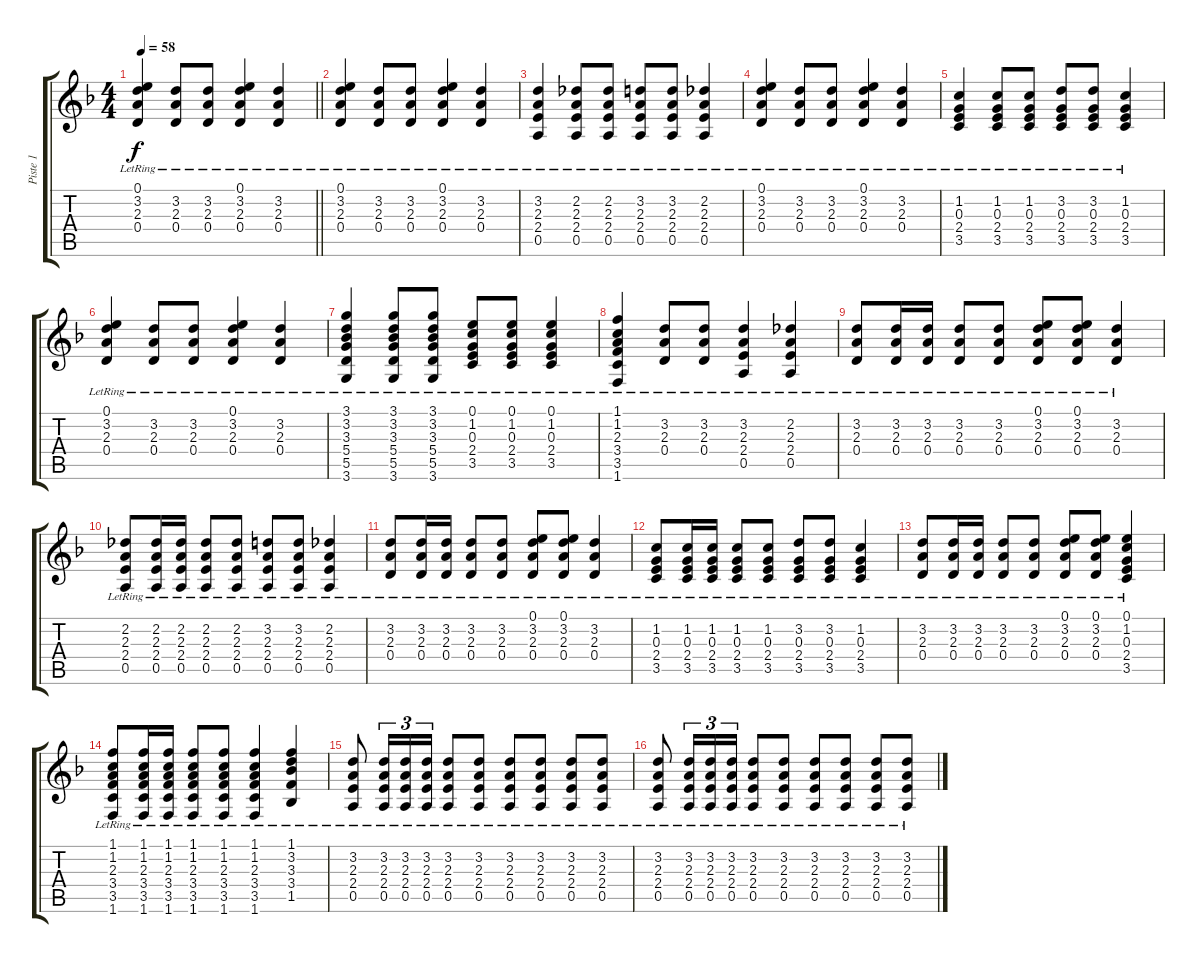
\track ("Piste 1" "Piste 1") {instrument acousticguitarsteel}
\staff {score tabs}
\tuning (E4 B3 G3 D3 A2 E2) {hide}
\ts (4 4)
\tempo 58
\clef g2
\barLineRight lightlight
\ks f
(0.1{lr} 3.2{lr} 2.3{lr} 0.4{lr}).4{dy f instrument acousticguitarsteel} (3.2{lr} 2.3{lr} 0.4{lr}).8 (3.2{lr} 2.3{lr} 0.4{lr}).8 (0.1{lr} 3.2{lr} 2.3{lr} 0.4{lr}).4 (3.2{lr} 2.3{lr} 0.4{lr}).4 |
(0.1{lr} 3.2{lr} 2.3{lr} 0.4{lr}).4 (3.2{lr} 2.3{lr} 0.4{lr}).8 (3.2{lr} 2.3{lr} 0.4{lr}).8 (0.1{lr} 3.2{lr} 2.3{lr} 0.4{lr}).4 (3.2{lr} 2.3{lr} 0.4{lr}).4 |
(3.2{lr} 2.3{lr} 2.4{lr} 0.5{lr}).4 (2.2{lr} 2.3{lr} 2.4{lr} 0.5{lr}).8 (2.2{lr} 2.3{lr} 2.4{lr} 0.5{lr}).8 (3.2{lr} 2.3{lr} 2.4{lr} 0.5{lr}).8 (3.2{lr} 2.3{lr} 2.4{lr} 0.5{lr}).8 (2.2{lr} 2.3{lr} 2.4{lr} 0.5{lr}).4 |
(0.1{lr} 3.2{lr} 2.3{lr} 0.4{lr}).4 (3.2{lr} 2.3{lr} 0.4{lr}).8 (3.2{lr} 2.3{lr} 0.4{lr}).8 (0.1{lr} 3.2{lr} 2.3{lr} 0.4{lr}).4 (3.2{lr} 2.3{lr} 0.4{lr}).4 |
(1.2{lr} 0.3{lr} 2.4{lr} 3.5{lr}).4 (1.2{lr} 0.3{lr} 2.4{lr} 3.5{lr}).8 (1.2{lr} 0.3{lr} 2.4{lr} 3.5{lr}).8 (3.2{lr} 0.3{lr} 2.4{lr} 3.5{lr}).8 (3.2{lr} 0.3{lr} 2.4{lr} 3.5{lr}).8 (1.2{lr} 0.3{lr} 2.4{lr} 3.5{lr}).4 |
(0.1{lr} 3.2{lr} 2.3{lr} 0.4{lr}).4 (3.2{lr} 2.3{lr} 0.4{lr}).8 (3.2{lr} 2.3{lr} 0.4{lr}).8 (0.1{lr} 3.2{lr} 2.3{lr} 0.4{lr}).4 (3.2{lr} 2.3{lr} 0.4{lr}).4 |
(3.1{lr} 3.2{lr} 3.3{lr} 5.4{lr} 5.5{lr} 3.6{lr}).4 (3.1{lr} 3.2{lr} 3.3{lr} 5.4{lr} 5.5{lr} 3.6{lr}).8 (3.1{lr} 3.2{lr} 3.3{lr} 5.4{lr} 5.5{lr} 3.6{lr}).8 (0.1{lr} 1.2{lr} 0.3{lr} 2.4{lr} 3.5{lr}).8 (0.1{lr} 1.2{lr} 0.3{lr} 2.4{lr} 3.5{lr}).8 (0.1{lr} 1.2{lr} 0.3{lr} 2.4{lr} 3.5{lr}).4 |
(1.1{lr} 1.2{lr} 2.3{lr} 3.4{lr} 3.5{lr} 1.6{lr}).4 (3.2{lr} 2.3{lr} 0.4{lr}).8 (3.2{lr} 2.3{lr} 0.4{lr}).8 (3.2{lr} 2.3{lr} 2.4{lr} 0.5{lr}).4 (2.2{lr} 2.3{lr} 2.4{lr} 0.5{lr}).4 |
(3.2{lr} 2.3{lr} 0.4{lr}).8 (3.2{lr} 2.3{lr} 0.4{lr}).16 (3.2{lr} 2.3{lr} 0.4{lr}).16 (3.2{lr} 2.3{lr} 0.4{lr}).8 (3.2{lr} 2.3{lr} 0.4{lr}).8 (0.1{lr} 3.2{lr} 2.3{lr} 0.4{lr}).8 (0.1{lr} 3.2{lr} 2.3{lr} 0.4{lr}).8 (3.2{lr} 2.3{lr} 0.4{lr}).4 |
(2.2{lr} 2.3{lr} 2.4{lr} 0.5{lr}).8 (2.2{lr} 2.3{lr} 2.4{lr} 0.5{lr}).16 (2.2{lr} 2.3{lr} 2.4{lr} 0.5{lr}).16 (2.2{lr} 2.3{lr} 2.4{lr} 0.5{lr}).8 (2.2{lr} 2.3{lr} 2.4{lr} 0.5{lr}).8 (3.2{lr} 2.3{lr} 2.4{lr} 0.5{lr}).8 (3.2{lr} 2.3{lr} 2.4{lr} 0.5{lr}).8 (2.2{lr} 2.3{lr} 2.4{lr} 0.5{lr}).4 |
(3.2{lr} 2.3{lr} 0.4{lr}).8 (3.2{lr} 2.3{lr} 0.4{lr}).16 (3.2{lr} 2.3{lr} 0.4{lr}).16 (3.2{lr} 2.3{lr} 0.4{lr}).8 (3.2{lr} 2.3{lr} 0.4{lr}).8 (0.1{lr} 3.2{lr} 2.3{lr} 0.4{lr}).8 (0.1{lr} 3.2{lr} 2.3{lr} 0.4{lr}).8 (3.2{lr} 2.3{lr} 0.4{lr}).4 |
(1.2{lr} 0.3{lr} 2.4{lr} 3.5{lr}).8 (1.2{lr} 0.3{lr} 2.4{lr} 3.5{lr}).16 (1.2{lr} 0.3{lr} 2.4{lr} 3.5{lr}).16 (1.2{lr} 0.3{lr} 2.4{lr} 3.5{lr}).8 (1.2{lr} 0.3{lr} 2.4{lr} 3.5{lr}).8 (3.2{lr} 0.3{lr} 2.4{lr} 3.5{lr}).8 (3.2{lr} 0.3{lr} 2.4{lr} 3.5{lr}).8 (1.2{lr} 0.3{lr} 2.4{lr} 3.5{lr}).4 |
(3.2{lr} 2.3{lr} 0.4{lr}).8 (3.2{lr} 2.3{lr} 0.4{lr}).16 (3.2{lr} 2.3{lr} 0.4{lr}).16 (3.2{lr} 2.3{lr} 0.4{lr}).8 (3.2{lr} 2.3{lr} 0.4{lr}).8 (0.1{lr} 3.2{lr} 2.3{lr} 0.4{lr}).8 (0.1{lr} 3.2{lr} 2.3{lr} 0.4{lr}).8 (0.1{lr} 1.2{lr} 0.3{lr} 2.4{lr} 3.5{lr}).4 |
(1.1{lr} 1.2{lr} 2.3{lr} 3.4{lr} 3.5{lr} 1.6{lr}).8 (1.1{lr} 1.2{lr} 2.3{lr} 3.4{lr} 3.5{lr} 1.6{lr}).16 (1.1{lr} 1.2{lr} 2.3{lr} 3.4{lr} 3.5{lr} 1.6{lr}).16 (1.1{lr} 1.2{lr} 2.3{lr} 3.4{lr} 3.5{lr} 1.6{lr}).8 (1.1{lr} 1.2{lr} 2.3{lr} 3.4{lr} 3.5{lr} 1.6{lr}).8 (1.1{lr} 1.2{lr} 2.3{lr} 3.4{lr} 3.5{lr} 1.6{lr}).4 (1.1{lr} 3.2{lr} 3.3{lr} 3.4{lr} 1.5{lr}).4 |
(3.2{lr} 2.3{lr} 2.4{lr} 0.5{lr}).8 (3.2{lr} 2.3{lr} 2.4{lr} 0.5{lr}).16{tu (3 2)} (3.2{lr} 2.3{lr} 2.4{lr} 0.5{lr}).16{tu (3 2)} (3.2{lr} 2.3{lr} 2.4{lr} 0.5{lr}).16{tu (3 2)} (3.2{lr} 2.3{lr} 2.4{lr} 0.5{lr}).8 (3.2{lr} 2.3{lr} 2.4{lr} 0.5{lr}).8 (3.2{lr} 2.3{lr} 2.4{lr} 0.5{lr}).8 (3.2{lr} 2.3{lr} 2.4{lr} 0.5{lr}).8 (3.2{lr} 2.3{lr} 2.4{lr} 0.5{lr}).8 (3.2{lr} 2.3{lr} 2.4{lr} 0.5{lr}).8 |
(3.2{lr} 2.3{lr} 2.4{lr} 0.5{lr}).8 (3.2{lr} 2.3{lr} 2.4{lr} 0.5{lr}).16{tu (3 2)} (3.2{lr} 2.3{lr} 2.4{lr} 0.5{lr}).16{tu (3 2)} (3.2{lr} 2.3{lr} 2.4{lr} 0.5{lr}).16{tu (3 2)} (3.2{lr} 2.3{lr} 2.4{lr} 0.5{lr}).8 (3.2{lr} 2.3{lr} 2.4{lr} 0.5{lr}).8 (3.2{lr} 2.3{lr} 2.4{lr} 0.5{lr}).8 (3.2{lr} 2.3{lr} 2.4{lr} 0.5{lr}).8 (3.2{lr} 2.3{lr} 2.4{lr} 0.5{lr}).8 (3.2{lr} 2.3{lr} 2.4{lr} 0.5{lr}).8
